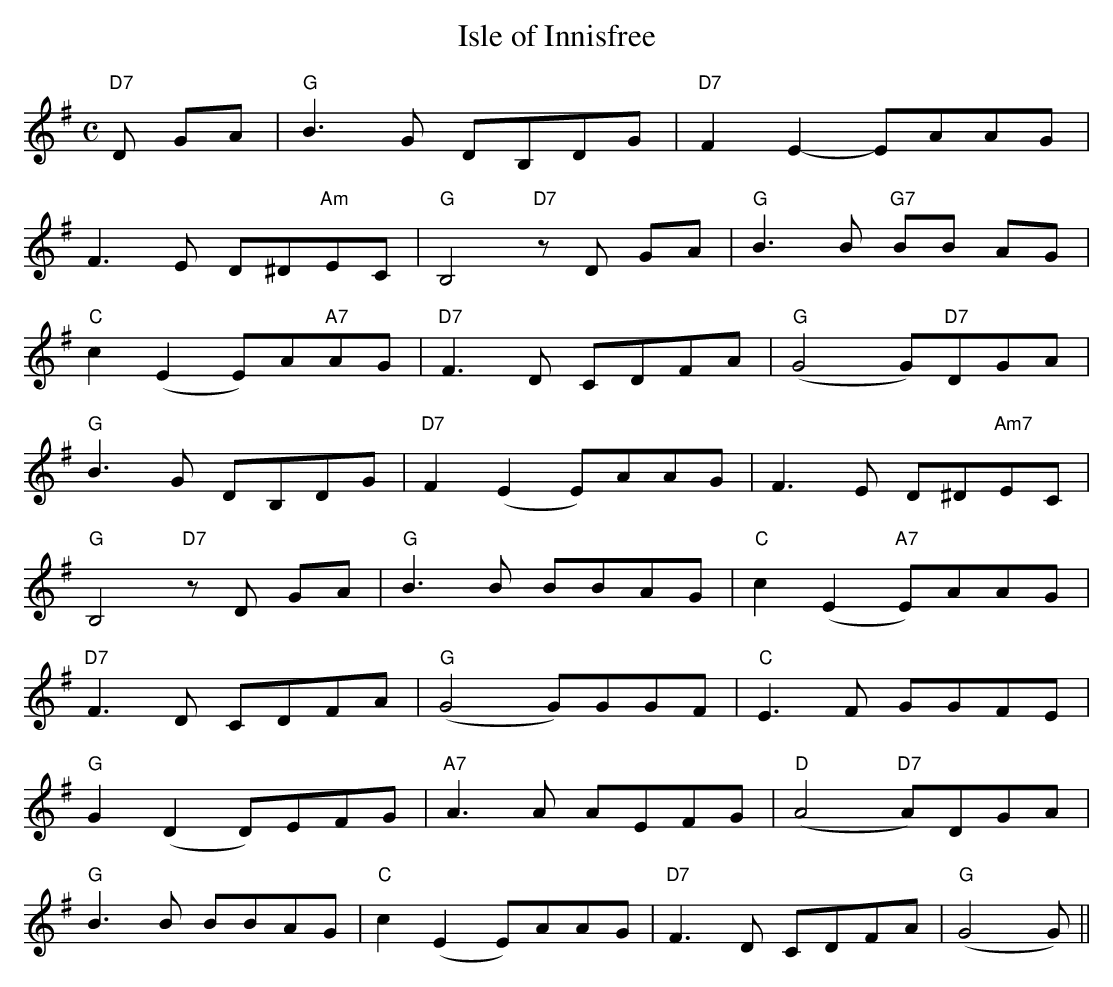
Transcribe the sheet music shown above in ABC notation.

X:1
T:Isle of Innisfree
M:C
L:1/8
K:G
"D7"D GA|"G"B3 G DB,DG|"D7"F2 E2-EAAG|
F3 E D^D"Am"EC|"G"B,4 "D7"z1 D GA|"G"B3 B "G7"BB AG|
"C"c2 (E2 E)A"A7"AG|"D7"F3 D CDFA|"G"(G4 G)"D7"DGA|
"G"B3 G DB,DG|"D7"F2 (E2 E)AAG|F3 E D^D"Am7"EC|
"G"B,4 "D7"z1 D GA|"G"B3 B BBAG|"C"c2 (E2 "A7"E)AAG|
"D7"F3 D CDFA|"G"(G4 G)GGF|"C"E3 F GGFE|
"G"G2 (D2 D)EFG|"A7"A3 A AEFG|"D"(A4 "D7"A)DGA|
"G"B3 B BBAG|"C"c2 (E2 E)AAG|"D7"F3 D CDFA|"G"(G4 G)||
